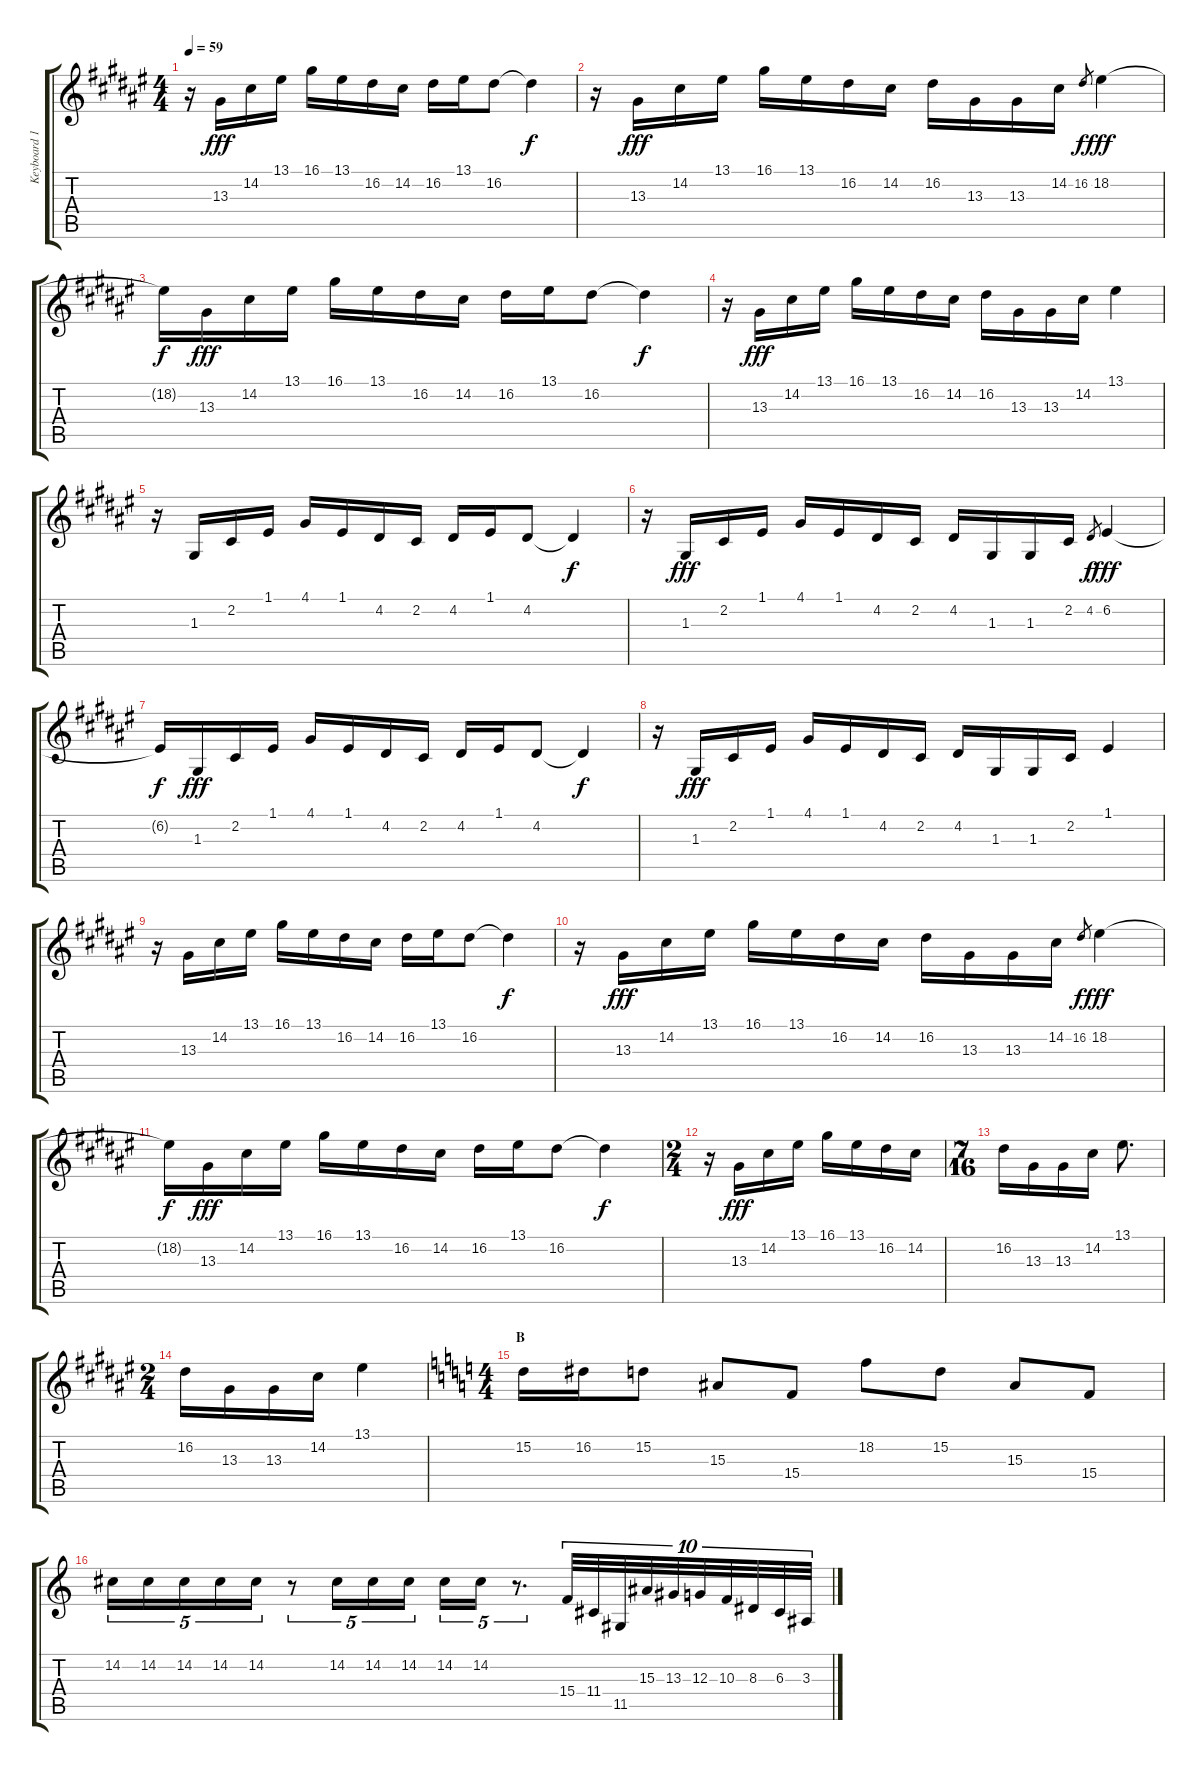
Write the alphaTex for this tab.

\track ("Keyboard 1" "Keyboard 1") {instrument synthstrings1}
\staff {score tabs}
\tuning (E4 B3 G3 D3 A2 E2) {hide}
\ts (4 4)
\tempo 59
\clef g2
\ks f#
r.16{dy fff instrument synthstrings1} 13.3.16 14.2.16 13.1.16 16.1.16 13.1.16 16.2.16 14.2.16 16.2.16 13.1.16 16.2.8 16.2{t}.4{dy f} |
r.16 13.3.16{dy fff} 14.2.16 13.1.16 16.1.16 13.1.16 16.2.16 14.2.16 16.2.16 13.3.16 13.3.16 14.2.16 16.2.8{gr dy f} 18.2.4{dy fff} |
18.2{t}.16{dy f} 13.3.16{dy fff} 14.2.16 13.1.16 16.1.16 13.1.16 16.2.16 14.2.16 16.2.16 13.1.16 16.2.8 16.2{t}.4{dy f} |
r.16 13.3.16{dy fff} 14.2.16 13.1.16 16.1.16 13.1.16 16.2.16 14.2.16 16.2.16 13.3.16 13.3.16 14.2.16 13.1.4 |
r.16 1.3.16 2.2.16 1.1.16 4.1.16 1.1.16 4.2.16 2.2.16 4.2.16 1.1.16 4.2.8 4.2{t}.4{dy f} |
r.16 1.3.16{dy fff} 2.2.16 1.1.16 4.1.16 1.1.16 4.2.16 2.2.16 4.2.16 1.3.16 1.3.16 2.2.16 4.2.8{gr dy f} 6.2.4{dy fff} |
6.2{t}.16{dy f} 1.3.16{dy fff} 2.2.16 1.1.16 4.1.16 1.1.16 4.2.16 2.2.16 4.2.16 1.1.16 4.2.8 4.2{t}.4{dy f} |
r.16 1.3.16{dy fff} 2.2.16 1.1.16 4.1.16 1.1.16 4.2.16 2.2.16 4.2.16 1.3.16 1.3.16 2.2.16 1.1.4 |
r.16 13.3.16 14.2.16 13.1.16 16.1.16 13.1.16 16.2.16 14.2.16 16.2.16 13.1.16 16.2.8 16.2{t}.4{dy f} |
r.16 13.3.16{dy fff} 14.2.16 13.1.16 16.1.16 13.1.16 16.2.16 14.2.16 16.2.16 13.3.16 13.3.16 14.2.16 16.2.8{gr dy f} 18.2.4{dy fff} |
18.2{t}.16{dy f} 13.3.16{dy fff} 14.2.16 13.1.16 16.1.16 13.1.16 16.2.16 14.2.16 16.2.16 13.1.16 16.2.8 16.2{t}.4{dy f} |
\ts (2 4)
r.16 13.3.16{dy fff} 14.2.16 13.1.16 16.1.16 13.1.16 16.2.16 14.2.16 |
\ts (7 16)
16.2.16 13.3.16 13.3.16 14.2.16 13.1.8{d} |
\ts (2 4)
16.2.16 13.3.16 13.3.16 14.2.16 13.1.4 |
\ts (4 4)
\section ("" "B")
\ks c
15.2.16 16.2.16 15.2.8 15.3.8 15.4.8 18.2.8 15.2.8 15.3.8 15.4.8 |
14.2.16{tu (5 4)} 14.2.16{tu (5 4)} 14.2.16{tu (5 4)} 14.2.16{tu (5 4)} 14.2.16{tu (5 4)} r.8{tu (5 4)} 14.2.16{tu (5 4)} 14.2.16{tu (5 4)} 14.2.16{tu (5 4)} 14.2.16{tu (5 4)} 14.2.16{tu (5 4)} r.8{d tu (5 4)} 15.4.32{tu (10 8)} 11.4.32{tu (10 8)} 11.5.32{tu (10 8)} 15.3.32{tu (10 8)} 13.3.32{tu (10 8)} 12.3.32{tu (10 8)} 10.3.32{tu (10 8)} 8.3.32{tu (10 8)} 6.3.32{tu (10 8)} 3.3.32{tu (10 8)}
